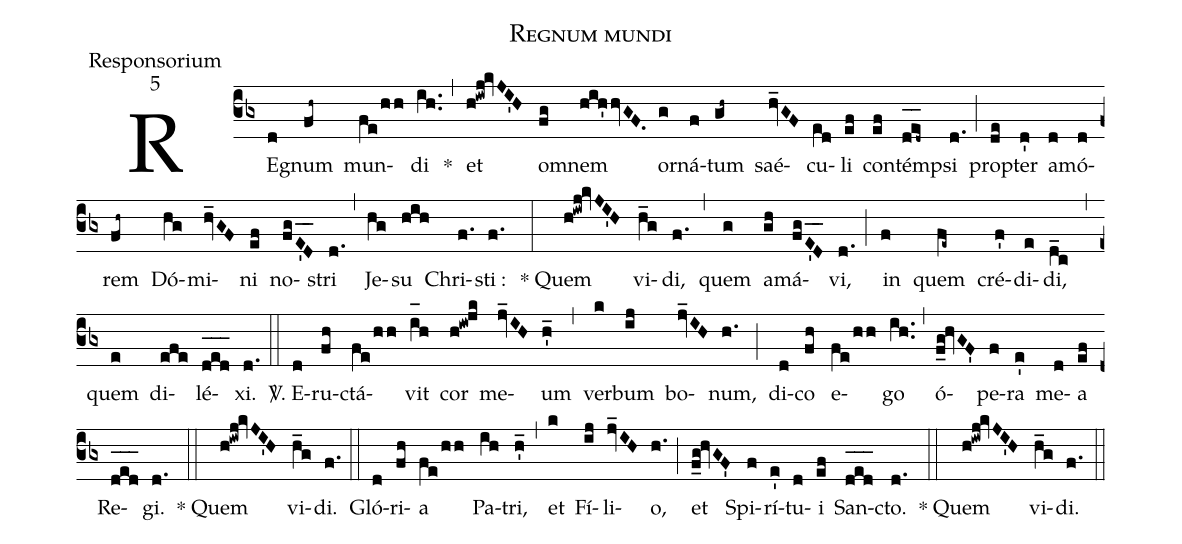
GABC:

name:Regnum mundi;
office-part:Responsorium;
mode:5;
%%
(cb3) RE(d)gnum(fh~) mun(fe/hh)di(ih..) *(,) et(h!iwj!kvJI'H) o(fg)mnem(hih'hvGF.) or(g)ná(f)tum(gh~) saé(hv_GF)cu(e[ll:1]d)li(ef) con(ef)tém(d_[oh:h]e_[oh:h]d~)psi(d.) (;) pro(de)pter(d') a(d)mó(d)rem(fh~) Dó(hg)mi(hv_GF)ni(ef) no(fgE'_[oh:h]D_[oh:h])stri(d.) (,) Je(hg)su(hih) Chri(f.)sti :(f.) (:)
* Quem(h!iwj!kvJI'H) vi(h_g)di,(f.) (,) quem(g) a(gh)má(fgE'_[oh:h]D_[oh:h])vi,(d.) (;) in(f) quem(fe~) cré(f')di(e)di,(d_c) (,) quem(e) di(efe)lé(d_[oh:h]e_[oh:h]d_[oh:h])xi.(d.) (::)
<sp>V/</sp>. E(d)ru(fh)ctá(fe/hh)vit(i_[oh:h]h)  cor(h!iw!jk) me(jv_IH)um(h'_) (,) ver(k)bum(ij) bo(jv_IH)num,(h.) (;) di(d)co(fh) e(fe/hh)go(ih..) (,) ó(f_g!hvGF')pe(f)ra(e') me(d)a(ef) Re(d_[oh:h]e_[oh:h]d_[oh:h])gi.(d.) (::)
* Quem(h!iwj!kvJI'H) vi(h_g)di.(f.) (::)
Gló(d)ri(fh)a(fe/hh) Pa(ih)tri,(h'_) (,) et(k) Fí(ij)li(jv_IH)o,(h.) (;) et(f_g!hvGF') Spi(f)rí(e')tu(d)i(ef) San(d_[oh:h]e_[oh:h]d_[oh:h])cto.(d.) (::)
* Quem(h!iwj!kvJI'H) vi(h_g)di.(f.) (::)
